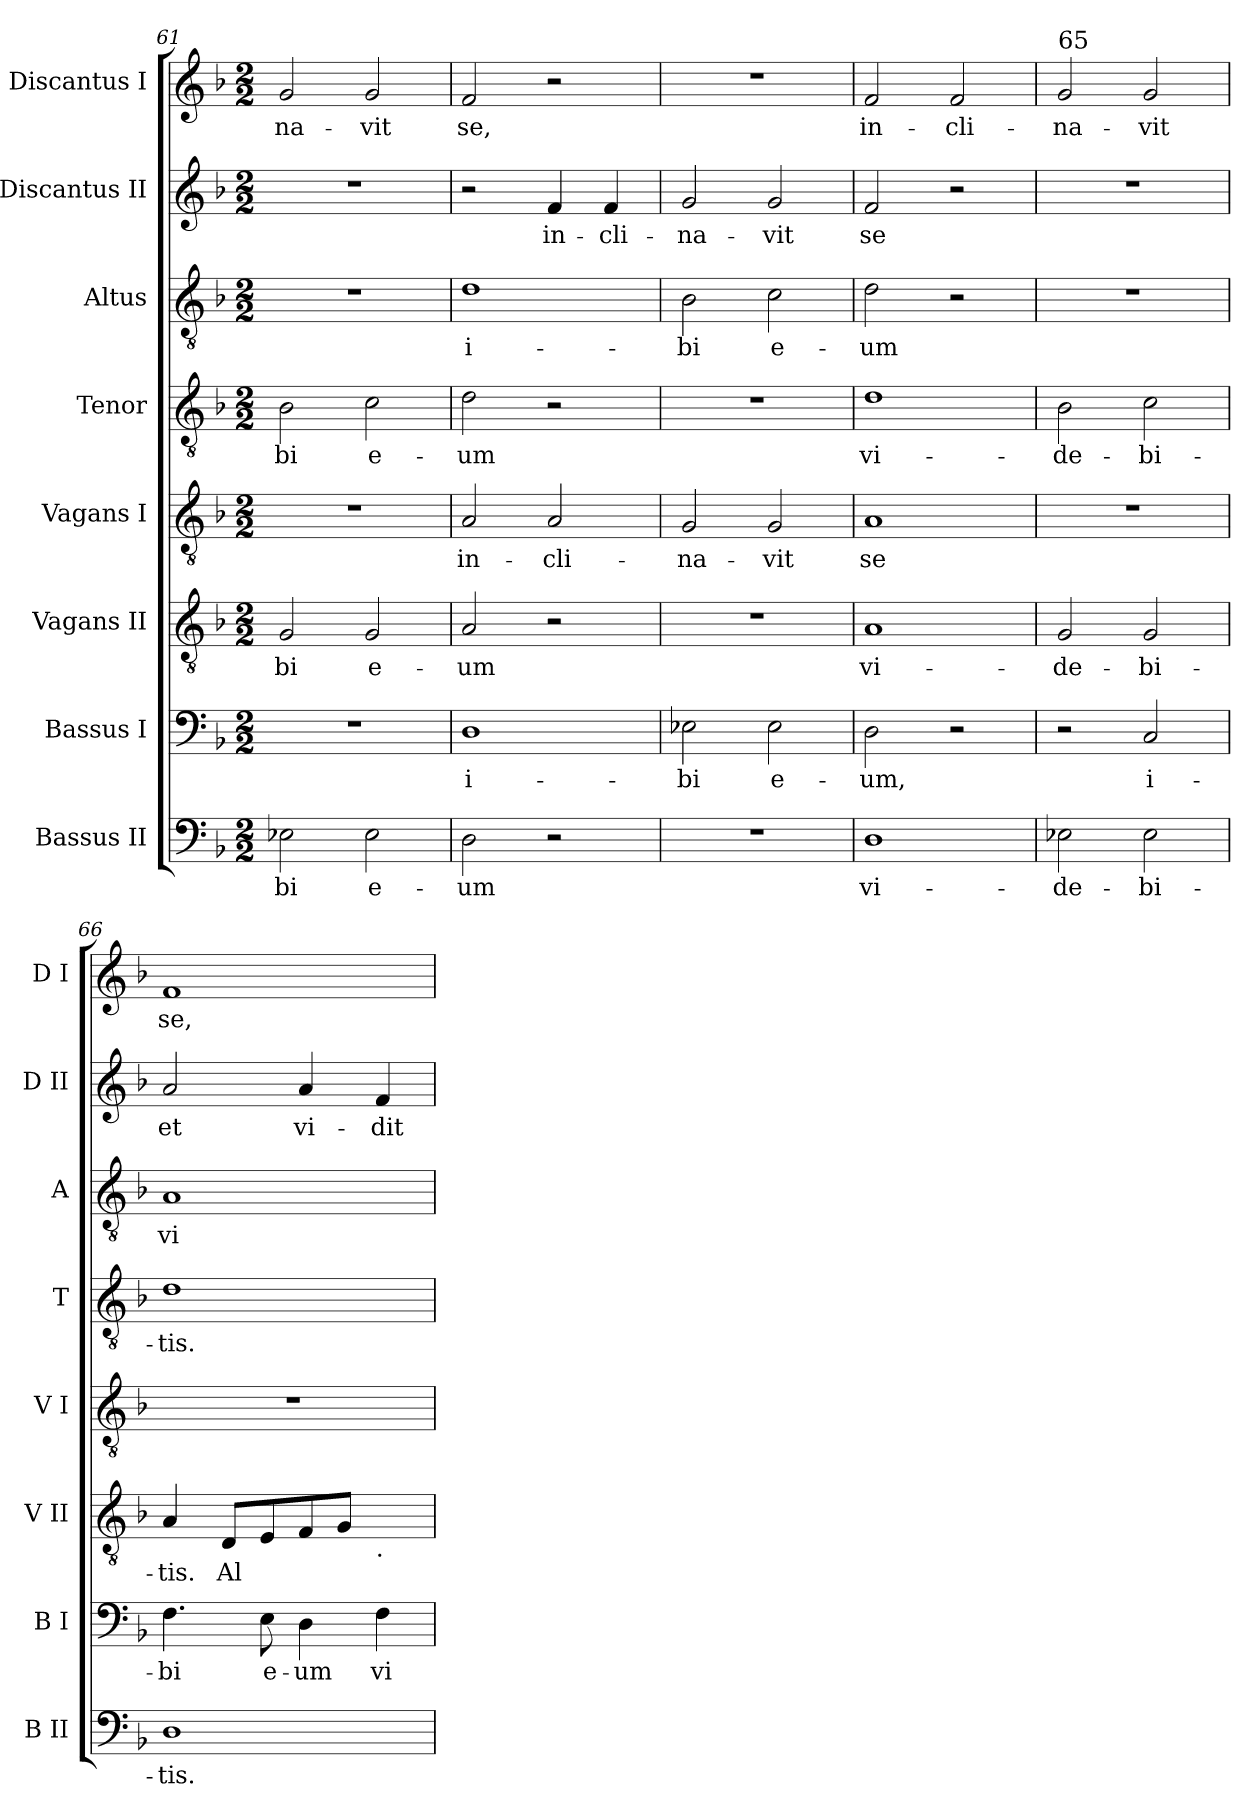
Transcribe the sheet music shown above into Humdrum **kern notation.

**kern	**text	**kern	**text	**kern	**text	**kern	**text	**kern	**text	**kern	**text	**kern	**text	**kern	**text
*part8	*part8	*part7	*part7	*part6	*part6	*part5	*part5	*part4	*part4	*part3	*part3	*part2	*part2	*part1	*part1
*staff8	*staff8	*staff7	*staff7	*staff6	*staff6	*staff5	*staff5	*staff4	*staff4	*staff3	*staff3	*staff2	*staff2	*staff1	*staff1
*I"Bassus II	*	*I"Bassus I	*	*I"Vagans II	*	*I"Vagans I	*	*I"Tenor	*	*I"Altus	*	*I"Discantus II	*	*I"Discantus I	*
*I'B II	*	*I'B I	*	*I'V II	*	*I'V I	*	*I'T	*	*I'A	*	*I'D II	*	*I'D I	*
*clefF4	*	*clefF4	*	*clefGv2	*	*clefGv2	*	*clefGv2	*	*clefGv2	*	*clefG2	*	*clefG2	*
*k[b-]	*	*k[b-]	*	*k[b-]	*	*k[b-]	*	*k[b-]	*	*k[b-]	*	*k[b-]	*	*k[b-]	*
*F:	*	*F:	*	*F:	*	*F:	*	*F:	*	*F:	*	*F:	*	*F:	*
*M2/2	*	*M2/2	*	*M2/2	*	*M2/2	*	*M2/2	*	*M2/2	*	*M2/2	*	*M2/2	*
=61	=61	=61	=61	=61	=61	=61	=61	=61	=61	=61	=61	=61	=61	=61	=61
2E-X\	-bi	1r	.	2G/	-bi	1r	.	2B-\	-bi	1r	.	1r	.	2g/	-na-
2E-\	e-	.	.	2G/	e-	.	.	2c\	e-	.	.	.	.	2g/	-vit
=62	=62	=62	=62	=62	=62	=62	=62	=62	=62	=62	=62	=62	=62	=62	=62
2D\	-um	1D	i-	2A/	-um	2A/	in-	2d\	-um	1d	i-	2r	.	2f/	se,
2r	.	.	.	2r	.	2A/	-cli-	2r	.	.	.	4f/	in-	2r	.
.	.	.	.	.	.	.	.	.	.	.	.	4f/	-cli-	.	.
=63	=63	=63	=63	=63	=63	=63	=63	=63	=63	=63	=63	=63	=63	=63	=63
1r	.	2E-X\	-bi	1r	.	2G/	-na-	1r	.	2B-\	-bi	2g/	-na-	1r	.
.	.	2E-\	e-	.	.	2G/	-vit	.	.	2c\	e-	2g/	-vit	.	.
!!LO:LB:g=z
=64	=64	=64	=64	=64	=64	=64	=64	=64	=64	=64	=64	=64	=64	=64	=64
1D	vi-	2D\	-um,	1A	vi-	1A	se	1d	vi-	2d\	-um	2f/	se	2f/	in-
.	.	2r	.	.	.	.	.	.	.	2r	.	2r	.	2f/	-cli-
=65	=65	=65	=65	=65	=65	=65	=65	=65	=65	=65	=65	=65	=65	=65	=65
!	!	!	!	!	!	!	!	!	!	!	!	!	!	!LO:TX:a:t=65	!
2E-\	-de-	2r	.	2G/	-de-	1r	.	2B-\	-de-	1r	.	1r	.	2g/	-na-
2E-\	-bi-	2C/	i-	2G/	-bi-	.	.	2c\	-bi-	.	.	.	.	2g/	-vit
=66	=66	=66	=66	=66	=66	=66	=66	=66	=66	=66	=66	=66	=66	=66	=66
1D	-tis.	4.F\	-bi	4A/	-tis.	1r	.	1d	-tis.	1A	vi-	2a/	et	1f	se,
.	.	.	.	8D/L	Al	.	.	.	.	.	.	.	.	.	.
.	.	8E\	e-	8E/	.	.	.	.	.	.	.	.	.	.	.
.	.	4D\	-um	8F/	.	.	.	.	.	.	.	4a/	vi-	.	.
.	.	.	.	8G/J	.	.	.	.	.	.	.	.	.	.	.
!	!	!	!	!LO:TX:b:t=.	!	!	!	!	!	!	!	!	!	!	!
.	.	4F\	vi-	[4A/yy	.	.	.	.	.	.	.	4f/	-dit	.	.
=	=	=	=	=	=	=	=	=	=	=	=	=	=	=	=
*-	*-	*-	*-	*-	*-	*-	*-	*-	*-	*-	*-	*-	*-	*-	*-
